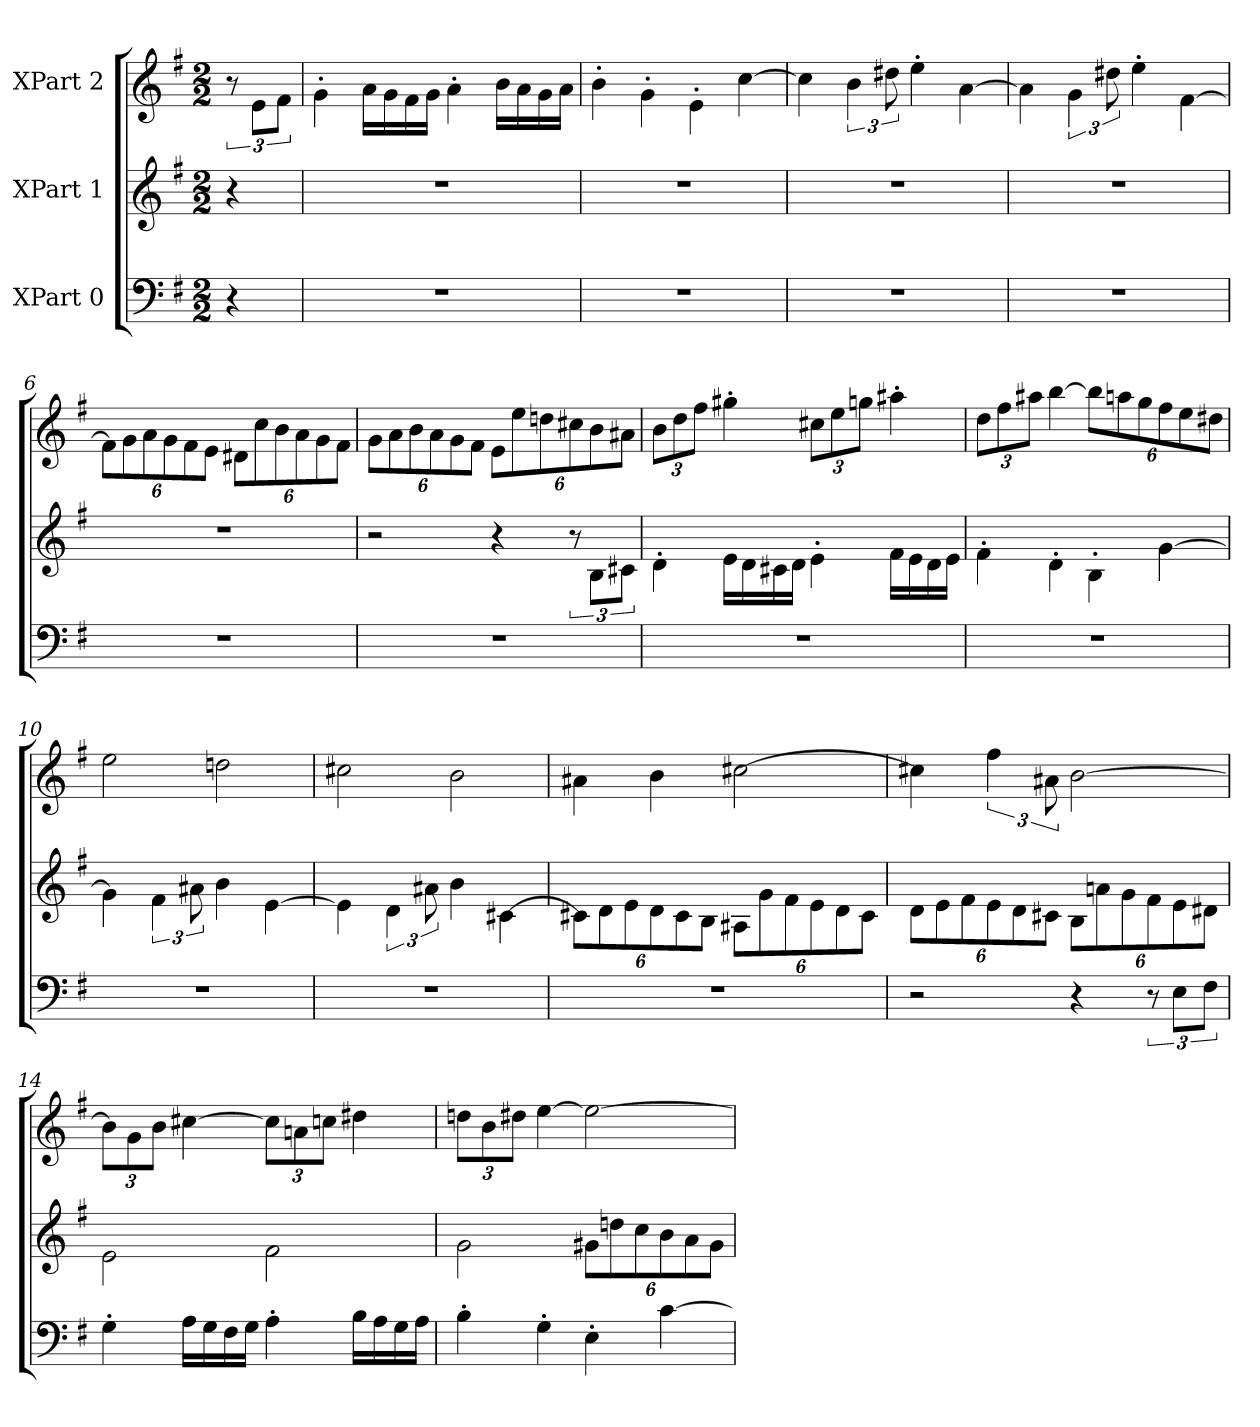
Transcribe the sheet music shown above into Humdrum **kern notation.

**kern	**kern	**kern
*part3	*part2	*part1
*staff3	*staff2	*staff1
*I"XPart 0	*I"XPart 1	*I"XPart 2
*clefF4	*clefG2	*clefG2
*k[f#]	*k[f#]	*k[f#]
*M2/2	*M2/2	*M2/2
=1	=1	=1
4r	4r	12r
.	.	12e\L
.	.	12f#\J
=2	=2	=2
1r	1r	4g'>\
.	.	16a\L
.	.	16g\
.	.	16f#\
.	.	16g\J
.	.	4a'>\
.	.	16b\L
.	.	16a\
.	.	16g\
.	.	16a\J
=3	=3	=3
1r	1r	4b'>\
.	.	4g'>\
.	.	4e'>\
.	.	[4cc\
=4	=4	=4
1r	1r	4cc\]
.	.	6b\
.	.	12dd#X\
.	.	4ee'>\
.	.	[4a\
=5	=5	=5
1r	1r	4a\]
.	.	6g\
.	.	12dd#X\
.	.	4ee'>\
.	.	[4f#\
=6	=6	=6
1r	1r	12f#\L]
.	.	12g\
.	.	12a\
.	.	12g\
.	.	12f#\
.	.	12e\J
.	.	12d#X\L
.	.	12cc\
.	.	12b\
.	.	12a\
.	.	12g\
.	.	12f#\J
=7	=7	=7
1r	2r	12g\L
.	.	12a\
.	.	12b\
.	.	12a\
.	.	12g\
.	.	12f#\J
.	4r	12e\L
.	.	12ee\
.	.	12ddn\
.	12r	12cc#X\
.	12B\L	12b\
.	12c#X\J	12a#X\J
=8	=8	=8
1r	4d'>\	12b\L
.	.	12dd\
.	.	12ff#\J
.	16e\L	4gg#X'>\
.	16d\	.
.	16c#X\	.
.	16d\J	.
.	4e'>\	12cc#X\L
.	.	12ee\
.	.	12ggn\J
.	16f#\L	4aa#X'>\
.	16e\	.
.	16d\	.
.	16e\J	.
=9	=9	=9
1r	4f#'>\	12dd\L
.	.	12ff#\
.	.	12aa#X\J
.	4d'>\	[4bb\
.	4B'>\	12bb\L]
.	.	12aan\
.	.	12gg\
.	[4g\	12ff#\
.	.	12ee\
.	.	12dd#X\J
=10	=10	=10
1r	4g\]	2ee\
.	6f#\	.
.	12a#X\	.
.	4b\	2ddn\
.	[4e\	.
=11	=11	=11
1r	4e\]	2cc#X\
.	6d\	.
.	12a#X\	.
.	4b\	2b\
.	[4c#X\	.
=12	=12	=12
1r	12c#X\L]	4a#X\
.	12d\	.
.	12e\	.
.	12d\	4b\
.	12c#\	.
.	12B\J	.
.	12A#X\L	[2cc#X\
.	12g\	.
.	12f#\	.
.	12e\	.
.	12d\	.
.	12c#\J	.
=13	=13	=13
2r	12d\L	4cc#X\]
.	12e\	.
.	12f#\	.
.	12e\	6ff#\
.	12d\	.
.	12c#X\J	12a#X\
4r	12B\L	[2b\
.	12an\	.
.	12g\	.
12r	12f#\	.
12E\L	12e\	.
12F#\J	12d#X\J	.
=14	=14	=14
4G'>\	2e\	12b\L]
.	.	12g\
.	.	12b\J
16A\L	.	[4cc#X\
16G\	.	.
16F#\	.	.
16G\J	.	.
4A'>\	2f#\	12cc#\L]
.	.	12an\
.	.	12ccn\J
16B\L	.	4dd#X\
16A\	.	.
16G\	.	.
16A\J	.	.
=15	=15	=15
4B'>\	2g\	12ddn\L
.	.	12b\
.	.	12dd#X\J
4G'>\	.	[4ee\
4E'>\	12g#X\L	2ee\_
.	12ddn\	.
.	12cc\	.
[4c\	12b\	.
.	12a\	.
.	12g#\J	.
=	=	=
*-	*-	*-
